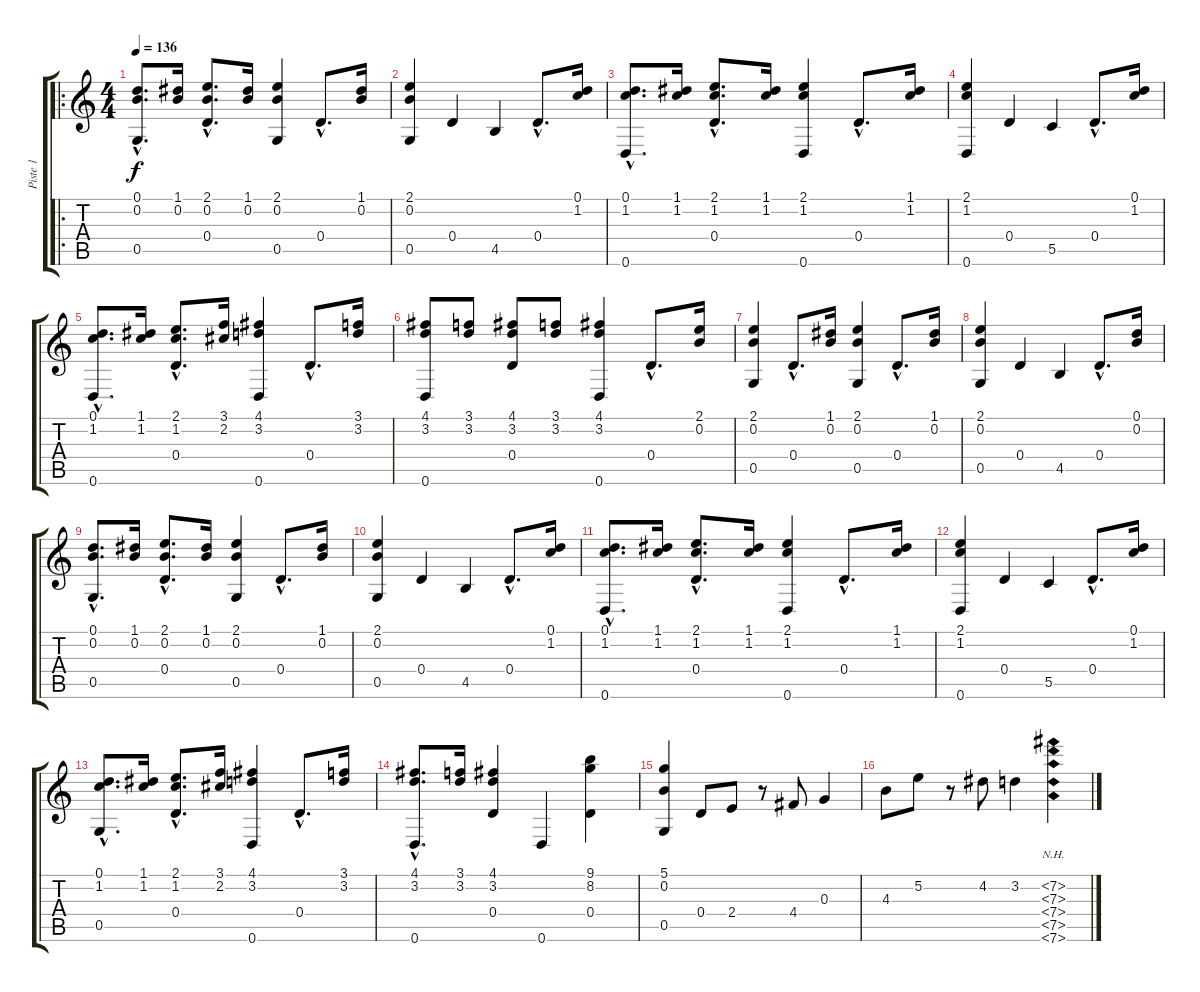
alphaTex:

\track ("Piste 1" "Piste 1") {instrument acousticguitarsteel}
\staff {score tabs}
\tuning (D4 B3 G3 D3 G2 D2) {hide}
\ro
\ts (4 4)
\tempo 136
\clef g2
\ks c
(0.1{hac} 0.2{hac} 0.5{hac}).8{d dy f instrument acousticguitarsteel} (1.1 0.2).16 (2.1{hac} 0.2{hac} 0.4{hac}).8{d} (1.1 0.2).16 (2.1 0.2 0.5).4 0.4{hac}.8{d} (1.1 0.2).16 |
(2.1 0.2 0.5).4 0.4.4 4.5.4 0.4{hac}.8{d} (0.1 1.2).16 |
(0.1{hac} 1.2{hac} 0.6{hac}).8{d} (1.1 1.2).16 (2.1{hac} 1.2{hac} 0.4{hac}).8{d} (1.1 1.2).16 (2.1 1.2 0.6).4 0.4{hac}.8{d} (1.1 1.2).16 |
(2.1 1.2 0.6).4 0.4.4 5.5.4 0.4{hac}.8{d} (0.1 1.2).16 |
(0.1{hac} 1.2{hac} 0.6{hac}).8{d} (1.1 1.2).16 (2.1{hac} 1.2{hac} 0.4{hac}).8{d} (3.1 2.2).16 (4.1 3.2 0.6).4 0.4{hac}.8{d} (3.1 3.2).16 |
(4.1 3.2 0.6).8 (3.1 3.2).8 (4.1 3.2 0.4).8 (3.1 3.2).8 (4.1 3.2 0.6).4 0.4{hac}.8{d} (2.1 0.2).16 |
(2.1 0.2 0.5).4 0.4{hac}.8{d} (1.1 0.2).16 (2.1 0.2 0.5).4 0.4{hac}.8{d} (1.1 0.2).16 |
(2.1 0.2 0.5).4 0.4.4 4.5.4 0.4{hac}.8{d} (0.1 0.2).16 |
(0.1{hac} 0.2{hac} 0.5{hac}).8{d} (1.1 0.2).16 (2.1{hac} 0.2{hac} 0.4{hac}).8{d} (1.1 0.2).16 (2.1 0.2 0.5).4 0.4{hac}.8{d} (1.1 0.2).16 |
(2.1 0.2 0.5).4 0.4.4 4.5.4 0.4{hac}.8{d} (0.1 1.2).16 |
(0.1{hac} 1.2{hac} 0.6{hac}).8{d} (1.1 1.2).16 (2.1{hac} 1.2{hac} 0.4{hac}).8{d} (1.1 1.2).16 (2.1 1.2 0.6).4 0.4{hac}.8{d} (1.1 1.2).16 |
(2.1 1.2 0.6).4 0.4.4 5.5.4 0.4{hac}.8{d} (0.1 1.2).16 |
(0.1{hac} 1.2{hac} 0.5{hac}).8{d} (1.1 1.2).16 (2.1{hac} 1.2{hac} 0.4{hac}).8{d} (3.1 2.2).16 (4.1 3.2 0.6).4 0.4{hac}.8{d} (3.1 3.2).16 |
(4.1{hac} 3.2{hac} 0.6{hac}).8{d} (3.1 3.2).16 (4.1 3.2 0.4).4 0.6.4 (9.1 8.2 0.4).4 |
(5.1 0.2 0.5).4 0.4.8 2.4.8 r.8 4.4.8 0.3.4 |
4.3.8 5.2.8 r.8 4.2.8 3.2.4 (7.2{nh} 7.3{nh} 7.4{nh} 7.5{nh} 7.6{nh}).4
